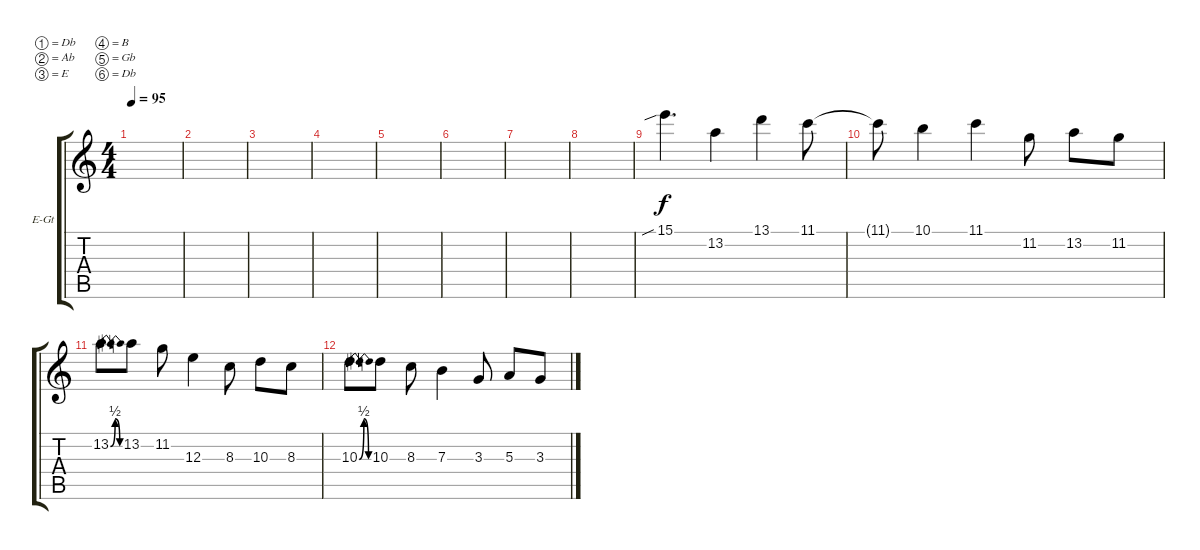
\bracketExtendMode groupsimilarinstruments
\firstSystemTrackNameOrientation horizontal
\otherSystemsTrackNameOrientation horizontal
\track ("Solo Guitar Adv." "E-Gt") {instrument distortionguitar}
\staff {score tabs}
\tuning (Db4 Ab3 E3 B2 Gb2 Db2)
\ts (4 4)
\tempo 95
\clef g2
\ks c
|
|
|
|
|
|
|
|
15.1{sib}.4{d} 13.2.4 13.1.4 11.1.8 |
11.1{t}.8 10.1.4 11.1.4 11.2.8 13.2.8 11.2.8 |
13.2{be (bendrelease 0 0 13.2 2 20.4 2 30 0)}.8 13.2.8 11.2.8 12.3.4 8.3.8 10.3.8 8.3.8 |
10.3{be (bendrelease 0 0 16.2 2 20.4 2 30 0)}.8 10.3.8 8.3.8 7.3.4 3.3.8 5.3.8 3.3.8
